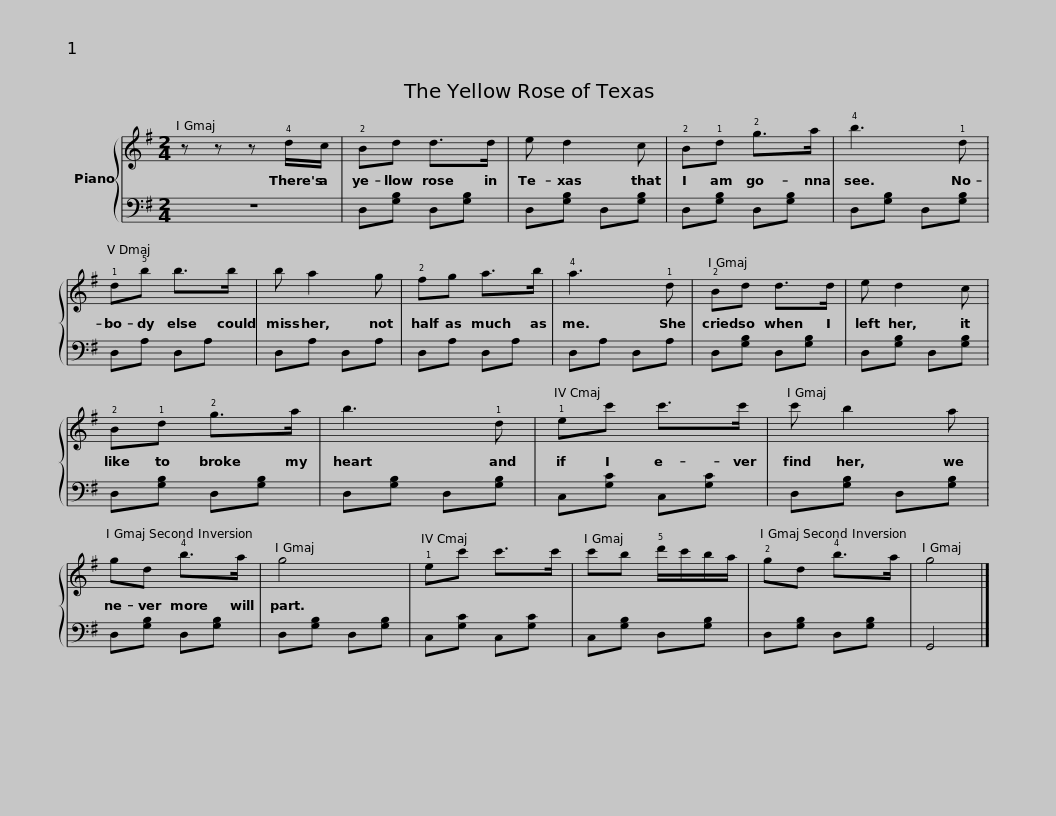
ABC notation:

X:1
%%score { 1 | 2 }
L:1/8
M:2/4
I:linebreak $
K:G
V:1 treble
V:2 bass
V:1
 z z z !4!d/c/ | !2!Bd d>d | e d2 c | !2!B!1!d !2!g>a | !4!b3 !1!d |$ %5
 !1!d!5!b b>b | b a2 g | !2!fg a>b | !4!a3 !1!d |$ !2!Bd d>d | %10
 e d2 c | !2!B!1!d !2!g>a | b3 !1!d |$ !1!ec' c'>c' | c' b2 a | %15
 gd !4!b>a | g4 |$ !1!ec' c'>c' | c'b !5!d'/c'/b/a/ | !2!gd !4!b>a | %20
 g4 |] %21
V:2
 z4 | D,[G,B,] D,[G,B,] | D,[G,B,] D,[G,B,] | D,[G,B,] D,[G,B,] | D,[G,B,] D,[G,B,] |$ %5
 D,A, D,A, | D,A, D,A, | D,A, D,A, | D,A, D,A, |$ D,[G,B,] D,[G,B,] | %10
 D,[G,B,] D,[G,B,] | D,[G,B,] D,[G,B,] | D,[G,B,] D,[G,B,] |$ C,[G,C] C,[G,C] | D,[G,B,] D,[G,B,] | %15
 D,[G,B,] D,[G,B,] | D,[G,B,] D,[G,B,] |$ C,[G,C] C,[G,C] | C,[G,B,] D,[G,B,] | D,[G,B,] D,[G,B,] | %20
 G,,4 |] %21
